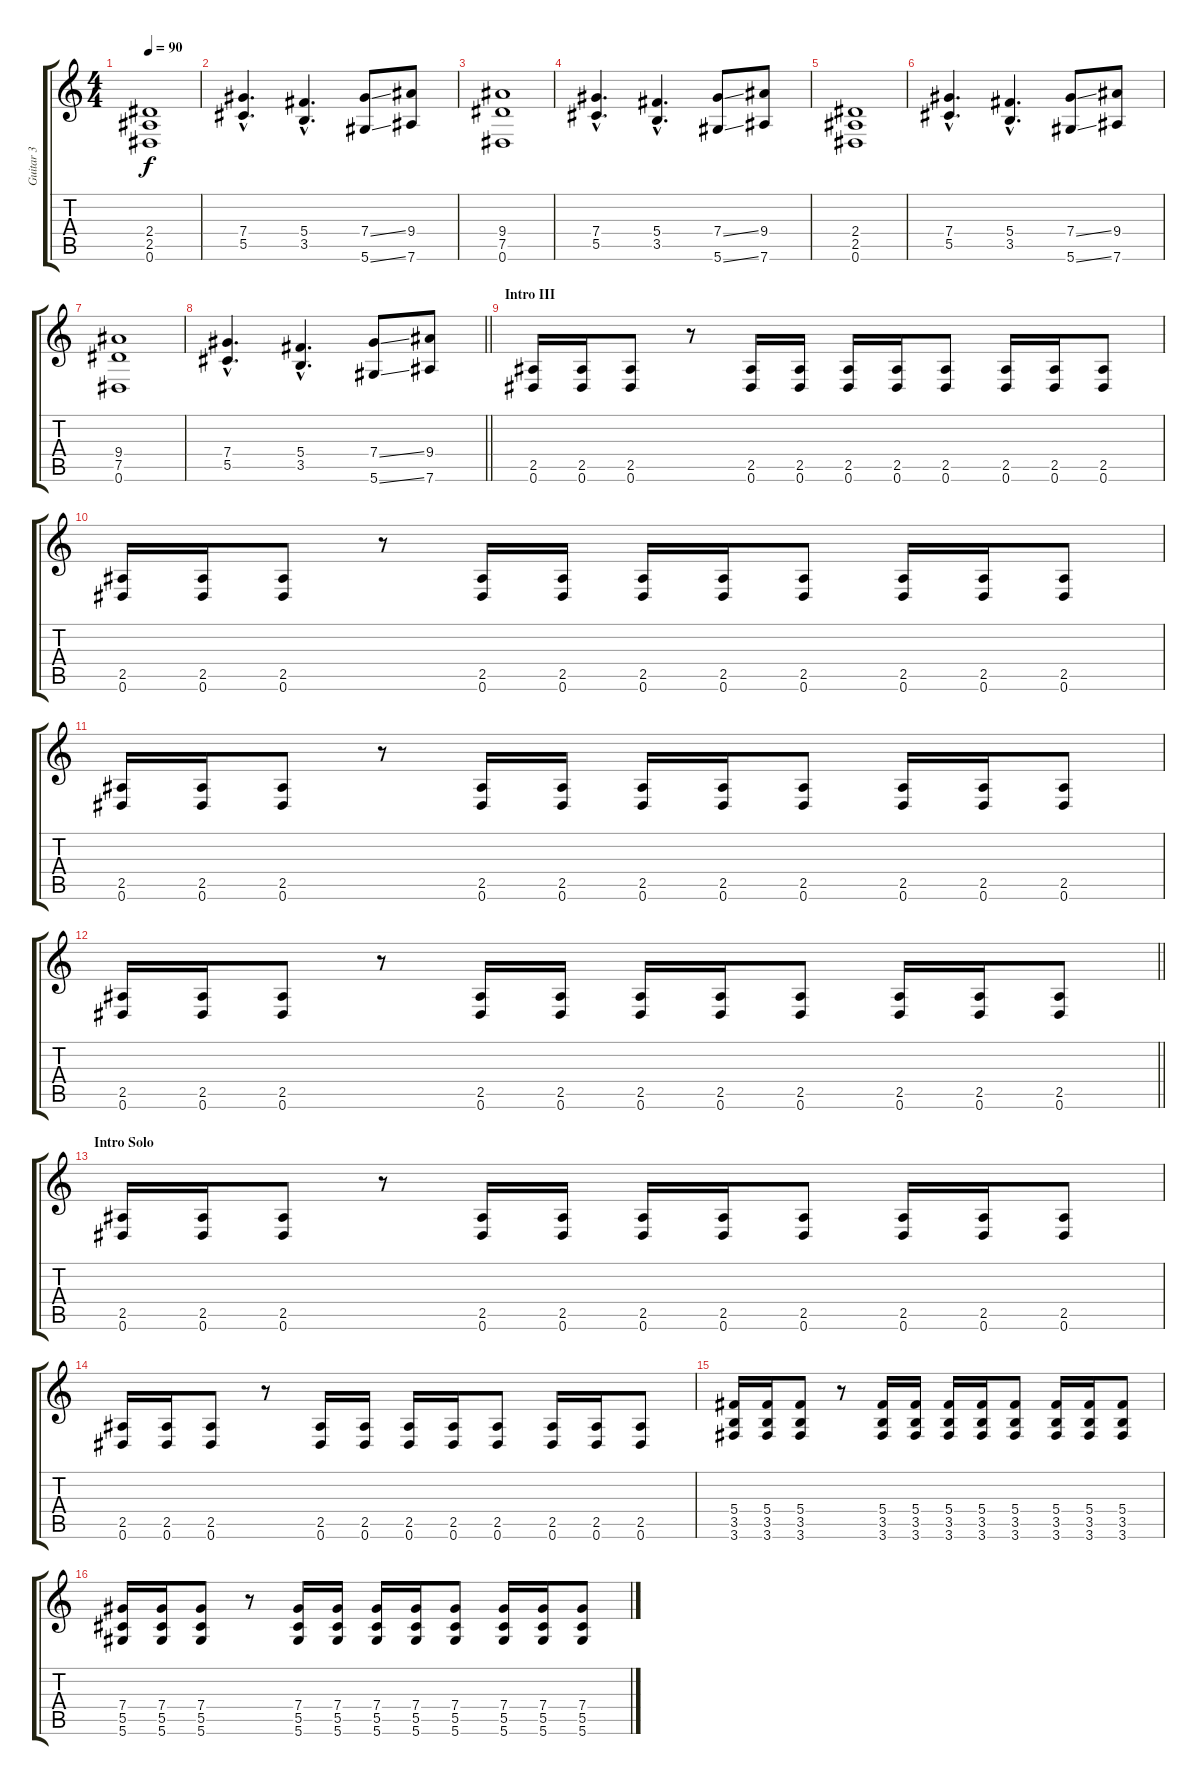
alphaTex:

\track ("Guitar 3" "Guitar 3") {instrument distortionguitar}
\staff {score tabs}
\tuning (Eb4 Bb3 Gb3 Db3 Ab2 Eb2) {hide}
\ts (4 4)
\tempo 90
\clef g2
\ks c
(2.4 2.5 0.6).1{dy f} |
(7.4{hac} 5.5{hac}).4{d} (5.4{hac} 3.5{hac}).4{d} (7.4{ss} 5.6{ss}).8 (9.4 7.6).8 |
(9.4 7.5 0.6).1 |
(7.4{hac} 5.5{hac}).4{d} (5.4{hac} 3.5{hac}).4{d} (7.4{ss} 5.6{ss}).8 (9.4 7.6).8 |
(2.4 2.5 0.6).1 |
(7.4{hac} 5.5{hac}).4{d} (5.4{hac} 3.5{hac}).4{d} (7.4{ss} 5.6{ss}).8 (9.4 7.6).8 |
(9.4 7.5 0.6).1 |
\barLineRight lightlight
(7.4{hac} 5.5{hac}).4{d} (5.4{hac} 3.5{hac}).4{d} (7.4{ss} 5.6{ss}).8 (9.4 7.6).8 |
\section ("" "Intro III")
(2.5 0.6).16 (2.5 0.6).16 (2.5 0.6).8 r.8 (2.5 0.6).16 (2.5 0.6).16 (2.5 0.6).16 (2.5 0.6).16 (2.5 0.6).8 (2.5 0.6).16 (2.5 0.6).16 (2.5 0.6).8 |
(2.5 0.6).16 (2.5 0.6).16 (2.5 0.6).8 r.8 (2.5 0.6).16 (2.5 0.6).16 (2.5 0.6).16 (2.5 0.6).16 (2.5 0.6).8 (2.5 0.6).16 (2.5 0.6).16 (2.5 0.6).8 |
(2.5 0.6).16 (2.5 0.6).16 (2.5 0.6).8 r.8 (2.5 0.6).16 (2.5 0.6).16 (2.5 0.6).16 (2.5 0.6).16 (2.5 0.6).8 (2.5 0.6).16 (2.5 0.6).16 (2.5 0.6).8 |
\barLineRight lightlight
(2.5 0.6).16 (2.5 0.6).16 (2.5 0.6).8 r.8 (2.5 0.6).16 (2.5 0.6).16 (2.5 0.6).16 (2.5 0.6).16 (2.5 0.6).8 (2.5 0.6).16 (2.5 0.6).16 (2.5 0.6).8 |
\section ("" "Intro Solo")
(2.5 0.6).16 (2.5 0.6).16 (2.5 0.6).8 r.8 (2.5 0.6).16 (2.5 0.6).16 (2.5 0.6).16 (2.5 0.6).16 (2.5 0.6).8 (2.5 0.6).16 (2.5 0.6).16 (2.5 0.6).8 |
(2.5 0.6).16 (2.5 0.6).16 (2.5 0.6).8 r.8 (2.5 0.6).16 (2.5 0.6).16 (2.5 0.6).16 (2.5 0.6).16 (2.5 0.6).8 (2.5 0.6).16 (2.5 0.6).16 (2.5 0.6).8 |
(5.4 3.5 3.6).16 (5.4 3.5 3.6).16 (5.4 3.5 3.6).8 r.8 (5.4 3.5 3.6).16 (5.4 3.5 3.6).16 (5.4 3.5 3.6).16 (5.4 3.5 3.6).16 (5.4 3.5 3.6).8 (5.4 3.5 3.6).16 (5.4 3.5 3.6).16 (5.4 3.5 3.6).8 |
(7.4 5.5 5.6).16 (7.4 5.5 5.6).16 (7.4 5.5 5.6).8 r.8 (7.4 5.5 5.6).16 (7.4 5.5 5.6).16 (7.4 5.5 5.6).16 (7.4 5.5 5.6).16 (7.4 5.5 5.6).8 (7.4 5.5 5.6).16 (7.4 5.5 5.6).16 (7.4 5.5 5.6).8
